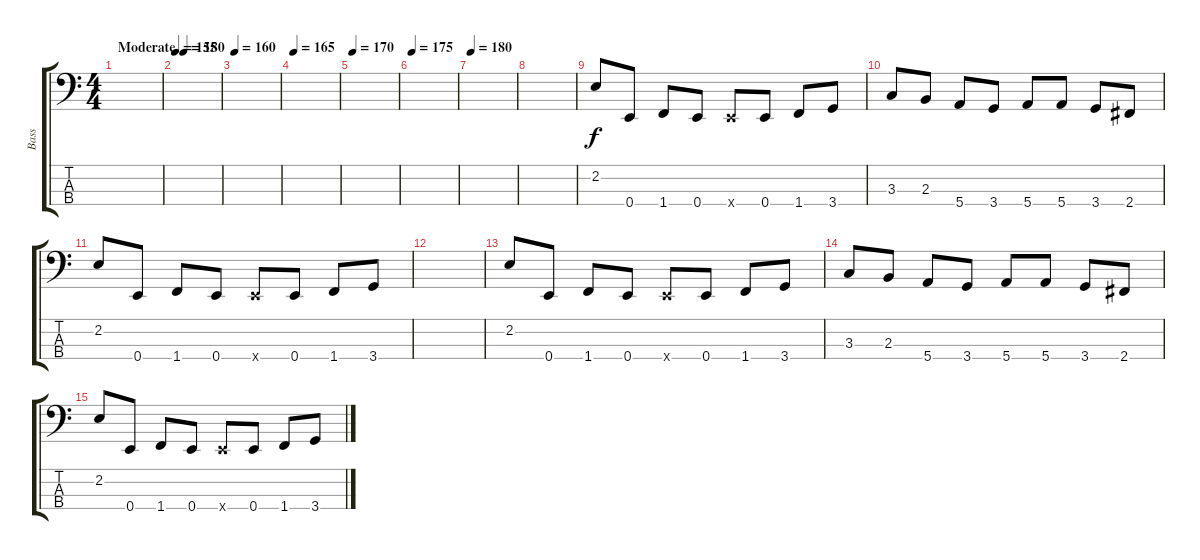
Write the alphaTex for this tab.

\track ("Bass" "Bass") {instrument electricbasspick}
\staff {score tabs}
\tuning (G2 D2 A1 E1) {hide}
\ts (4 4)
\tempo (180 "Moderate")
\tempo 150
\tempo (180 "Moderate")
\clef f4
\ks c
|
\tempo 155
|
\tempo 160
|
\tempo 165
|
\tempo 170
|
\tempo 175
|
\tempo 180
|
|
2.2.8 0.4.8 1.4.8 0.4.8 0.4{x}.8 0.4.8 1.4.8 3.4.8 |
3.3.8 2.3.8 5.4.8 3.4.8 5.4.8 5.4.8 3.4.8 2.4.8 |
2.2.8 0.4.8 1.4.8 0.4.8 0.4{x}.8 0.4.8 1.4.8 3.4.8 |
|
2.2.8 0.4.8 1.4.8 0.4.8 0.4{x}.8 0.4.8 1.4.8 3.4.8 |
3.3.8 2.3.8 5.4.8 3.4.8 5.4.8 5.4.8 3.4.8 2.4.8 |
2.2.8 0.4.8 1.4.8 0.4.8 0.4{x}.8 0.4.8 1.4.8 3.4.8
